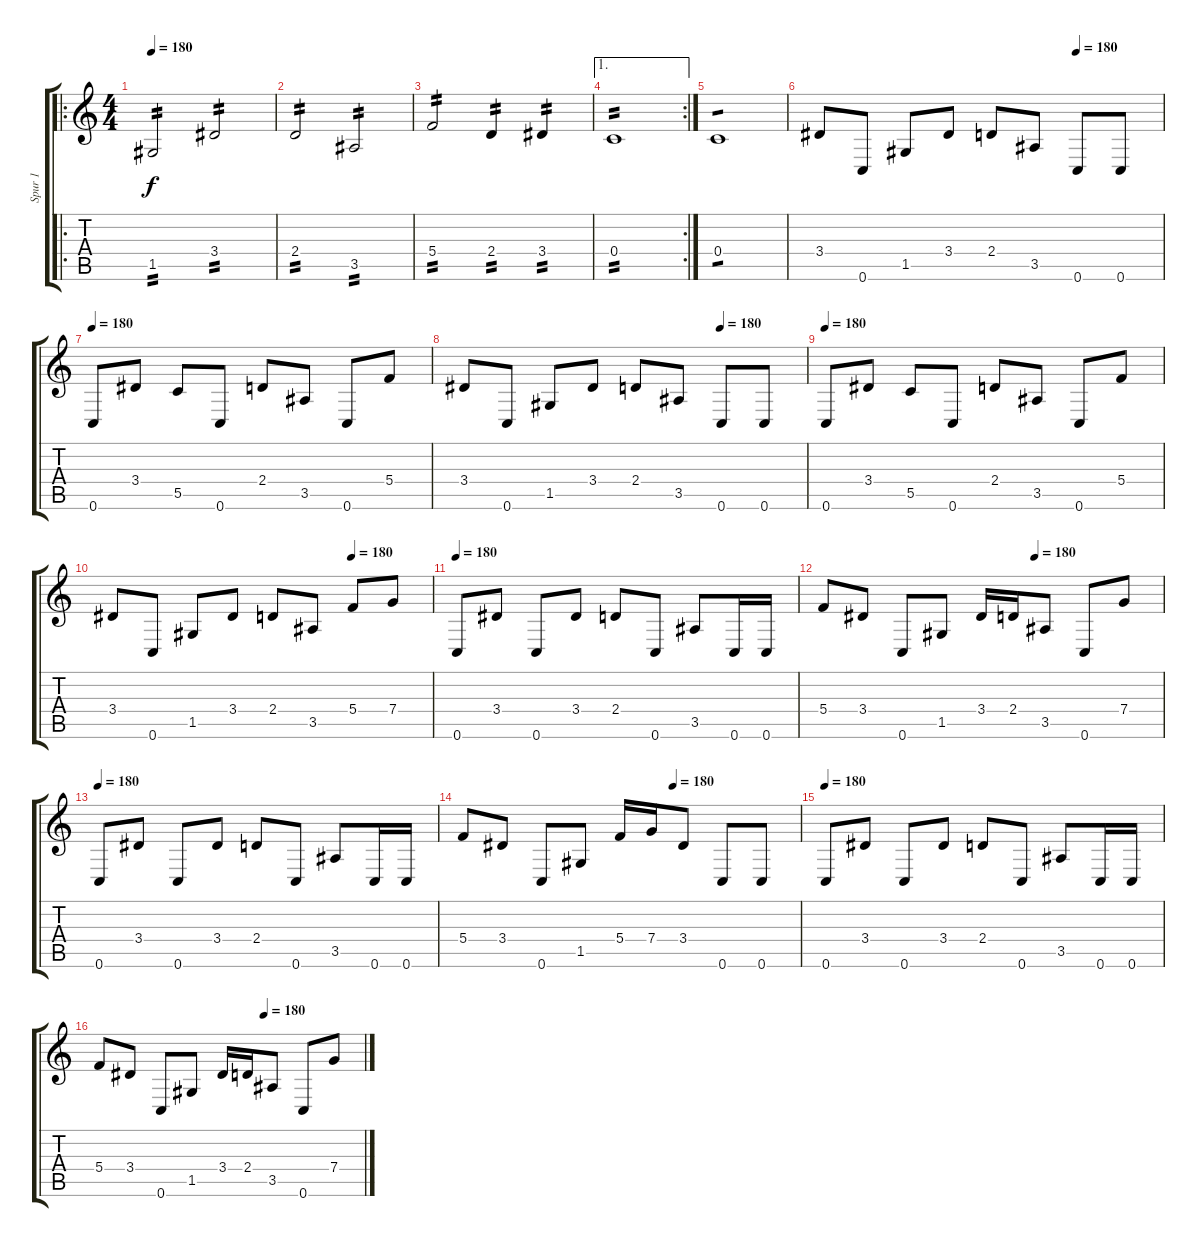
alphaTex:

\track ("Spur 1" "Spur 1") {instrument distortionguitar}
\staff {score tabs}
\tuning (D4 A3 F3 C3 G2 C2) {hide}
\ro
\ts (4 4)
\tempo 180
\clef g2
\ks c
1.5.2{tp 2 dy f} 3.4.2{tp 2} |
2.4.2{tp 2} 3.5.2{tp 2} |
5.4.2{tp 2} 2.4.4{tp 2} 3.4.4{tp 2} |
\ae 1
\rc 2
0.4.1{tp 2} |
0.4.1{tp 1} |
\tempo (180 0.75)
3.4.8 0.6.8 1.5.8 3.4.8 2.4.8 3.5.8 0.6.8 0.6.8 |
\tempo 180
0.6.8 3.4.8 5.5.8 0.6.8 2.4.8 3.5.8 0.6.8 5.4.8 |
\tempo (180 0.75)
3.4.8 0.6.8 1.5.8 3.4.8 2.4.8 3.5.8 0.6.8 0.6.8 |
\tempo 180
0.6.8 3.4.8 5.5.8 0.6.8 2.4.8 3.5.8 0.6.8 5.4.8 |
\tempo (180 0.75)
3.4.8 0.6.8 1.5.8 3.4.8 2.4.8 3.5.8 5.4.8 7.4.8 |
\tempo 180
0.6.8 3.4.8 0.6.8 3.4.8 2.4.8 0.6.8 3.5.8 0.6.16 0.6.16 |
\tempo (180 0.625)
5.4.8 3.4.8 0.6.8 1.5.8 3.4.16 2.4.16 3.5.8 0.6.8 7.4.8 |
\tempo 180
0.6.8 3.4.8 0.6.8 3.4.8 2.4.8 0.6.8 3.5.8 0.6.16 0.6.16 |
\tempo (180 0.625)
5.4.8 3.4.8 0.6.8 1.5.8 5.4.16 7.4.16 3.4.8 0.6.8 0.6.8 |
\tempo 180
0.6.8 3.4.8 0.6.8 3.4.8 2.4.8 0.6.8 3.5.8 0.6.16 0.6.16 |
\tempo (180 0.625)
5.4.8 3.4.8 0.6.8 1.5.8 3.4.16 2.4.16 3.5.8 0.6.8 7.4.8
